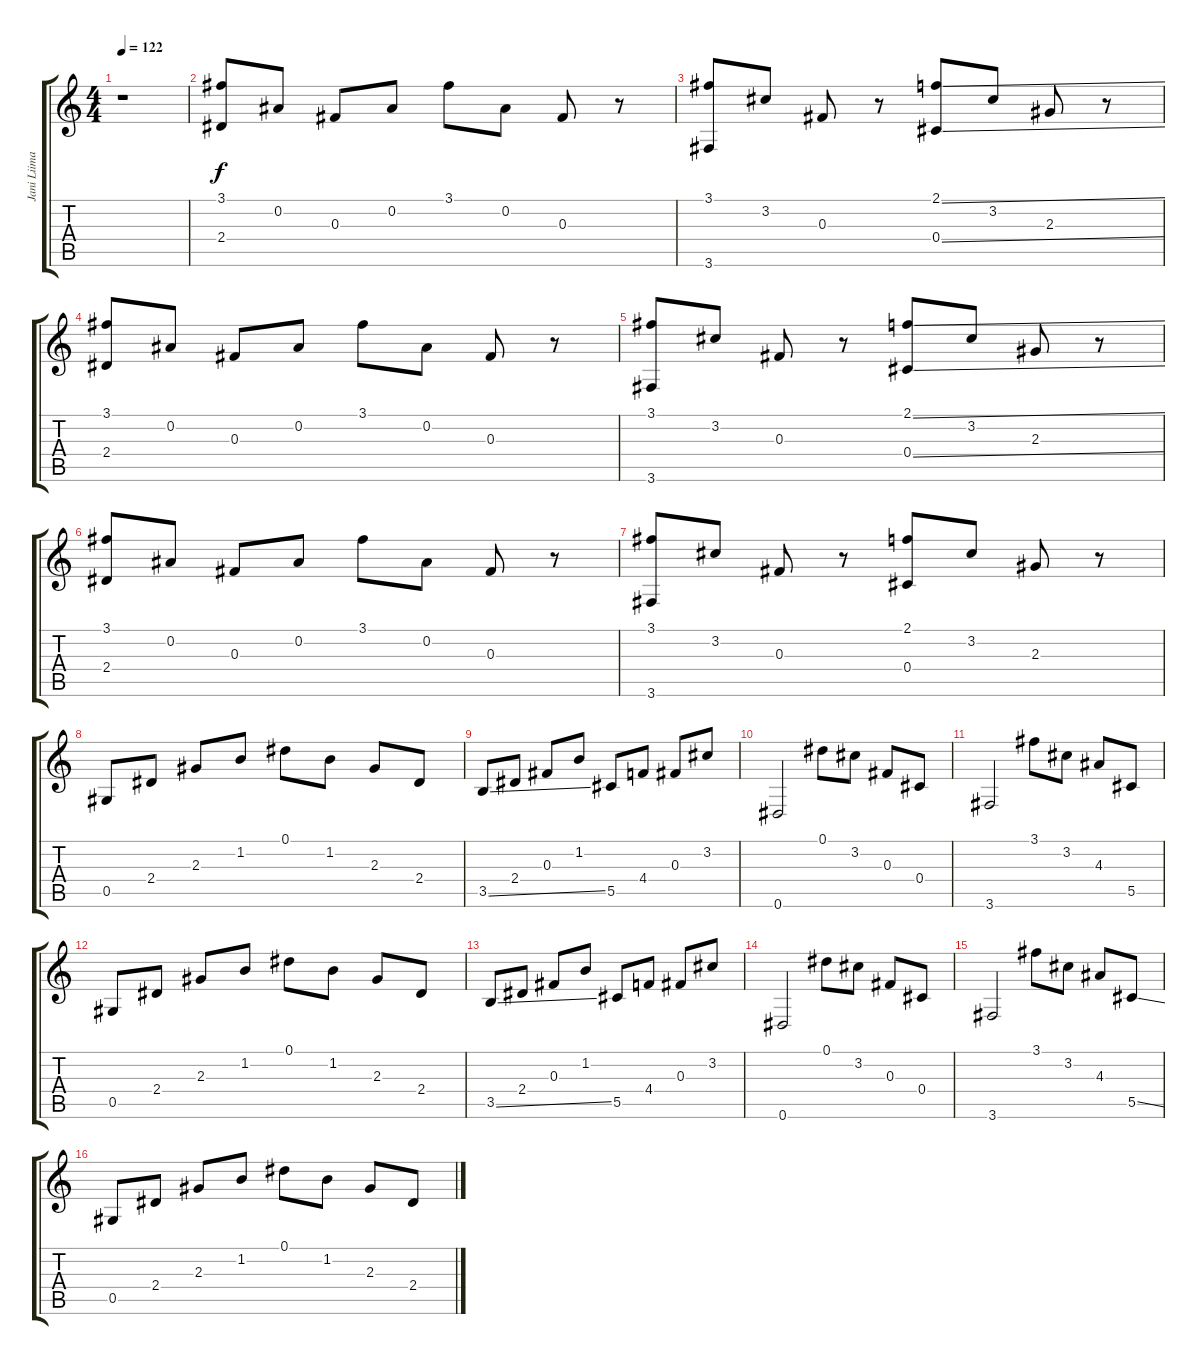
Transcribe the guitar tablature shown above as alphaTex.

\track ("Jani Liimatainen" "Jani Liima") {instrument electricguitarclean}
\staff {score tabs}
\tuning (Eb4 Bb3 Gb3 Db3 Ab2 Eb2) {hide}
\ts (4 4)
\tempo 122
\clef g2
\ks c
r.1{dy f instrument electricguitarclean} |
(3.1 2.4).8 0.2.8 0.3.8 0.2.8 3.1.8 0.2.8 0.3.8 r.8 |
(3.1 3.6).8 3.2.8 0.3.8 r.8 (2.1{ss} 0.4{ss}).8 3.2.8 2.3.8 r.8 |
(3.1 2.4).8 0.2.8 0.3.8 0.2.8 3.1.8 0.2.8 0.3.8 r.8 |
(3.1 3.6).8 3.2.8 0.3.8 r.8 (2.1{ss} 0.4{ss}).8 3.2.8 2.3.8 r.8 |
(3.1 2.4).8 0.2.8 0.3.8 0.2.8 3.1.8 0.2.8 0.3.8 r.8 |
(3.1 3.6).8 3.2.8 0.3.8 r.8 (2.1 0.4).8 3.2.8 2.3.8 r.8 |
0.5.8 2.4.8 2.3.8 1.2.8 0.1.8 1.2.8 2.3.8 2.4.8 |
3.5{ss}.8 2.4.8 0.3.8 1.2.8 5.5.8 4.4.8 0.3.8 3.2.8 |
0.6.2 0.1.8 3.2.8 0.3.8 0.4.8 |
3.6.2 3.1.8 3.2.8 4.3.8 5.5.8 |
0.5.8 2.4.8 2.3.8 1.2.8 0.1.8 1.2.8 2.3.8 2.4.8 |
3.5{ss}.8 2.4.8 0.3.8 1.2.8 5.5.8 4.4.8 0.3.8 3.2.8 |
0.6.2 0.1.8 3.2.8 0.3.8 0.4.8 |
3.6.2 3.1.8 3.2.8 4.3.8 5.5{ss}.8 |
0.5{ss}.8 2.4.8 2.3.8 1.2.8 0.1.8 1.2.8 2.3.8 2.4.8
